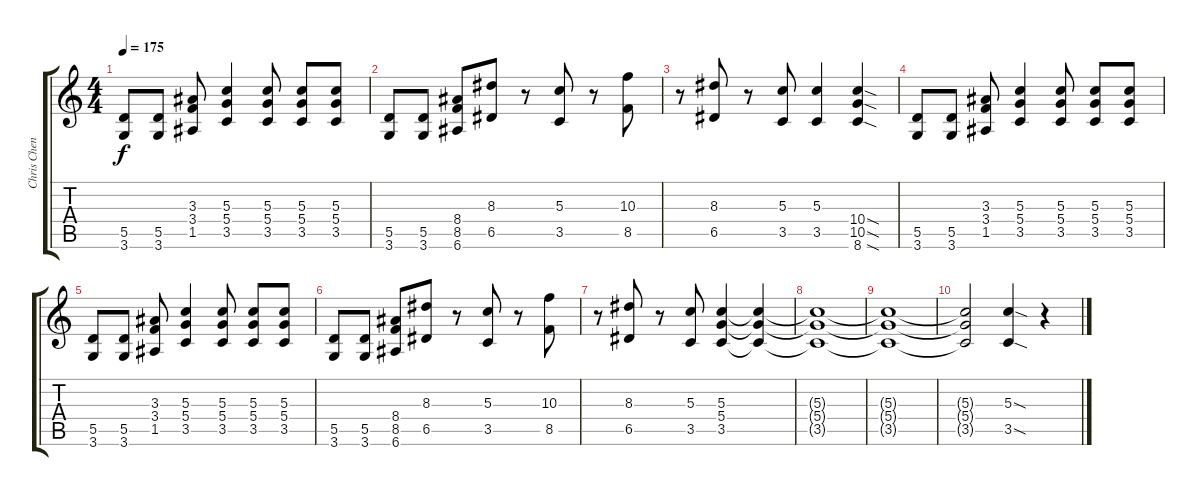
\track ("Chris Cheney" "Chris Chen") {instrument distortionguitar}
\staff {score tabs}
\tuning (E4 B3 G3 D3 A2 E2) {hide}
\ts (4 4)
\tempo 175
\clef g2
\ks c
(5.5 3.6).8{dy f} (5.5 3.6).8 (3.3 3.4 1.5).8 (5.3 5.4 3.5).4 (5.3 5.4 3.5).8 (5.3 5.4 3.5).8 (5.3 5.4 3.5).8 |
(5.5 3.6).8 (5.5 3.6).8 (8.4 8.5 6.6).8 (8.3 6.5).8 r.8 (5.3 3.5).8 r.8 (10.3 8.5).8 |
r.8 (8.3 6.5).8 r.8 (5.3 3.5).8 (5.3 3.5).4 (10.4{sod} 10.5{sod} 8.6{sod}).4 |
(5.5 3.6).8 (5.5 3.6).8 (3.3 3.4 1.5).8 (5.3 5.4 3.5).4 (5.3 5.4 3.5).8 (5.3 5.4 3.5).8 (5.3 5.4 3.5).8 |
(5.5 3.6).8 (5.5 3.6).8 (3.3 3.4 1.5).8 (5.3 5.4 3.5).4 (5.3 5.4 3.5).8 (5.3 5.4 3.5).8 (5.3 5.4 3.5).8 |
(5.5 3.6).8 (5.5 3.6).8 (8.4 8.5 6.6).8 (8.3 6.5).8 r.8 (5.3 3.5).8 r.8 (10.3 8.5).8 |
r.8 (8.3 6.5).8 r.8 (5.3 3.5).8 (5.3 5.4 3.5).4{volume 3} (5.3{t} 5.4{t} 3.5{t}).4 |
(5.3{t} 5.4{t} 3.5{t}).1 |
(5.3{t} 5.4{t} 3.5{t}).1 |
(5.3{t} 5.4{t} 3.5{t}).2 (5.3{sod} 3.5{sod}).4{volume 13} r.4
